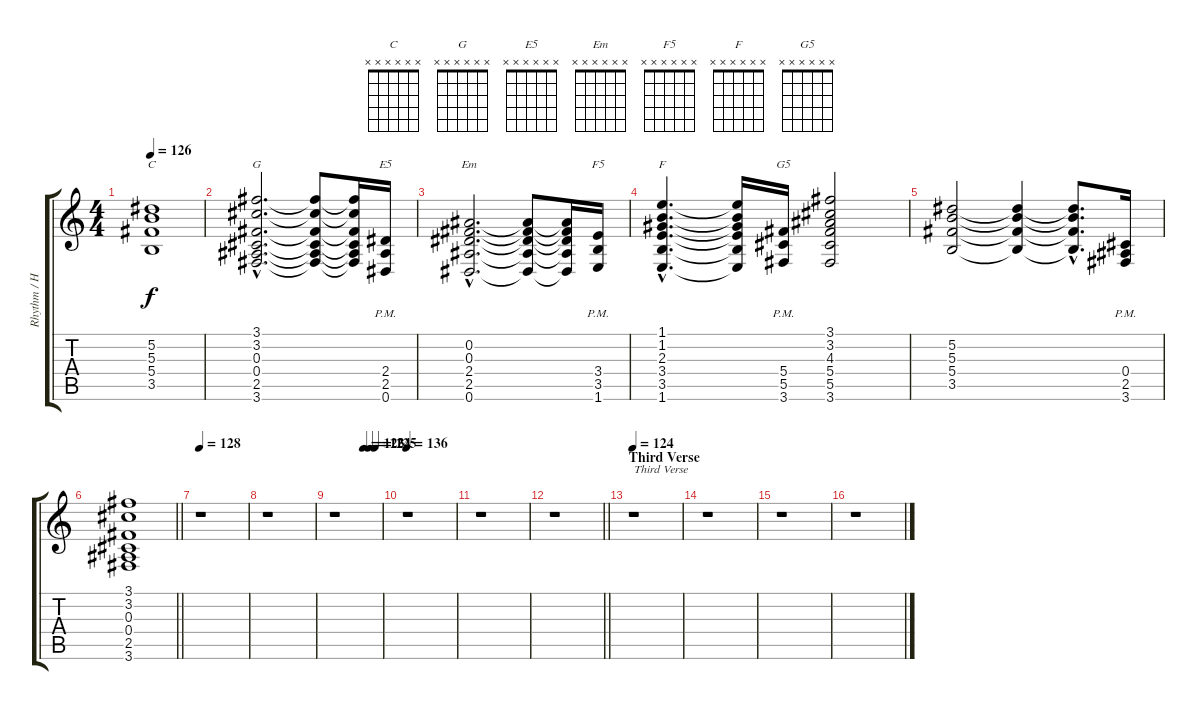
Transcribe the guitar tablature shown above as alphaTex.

\track ("Rhythm / Harmony Guitar 2" "Rhythm / H") {instrument overdrivenguitar}
\staff {score tabs}
\tuning (Eb4 Bb3 Gb3 Db3 Ab2 Eb2) {hide}
\chord ("C" x x x x x x) {firstfret 0}
\chord ("G" x x x x x x) {firstfret 0}
\chord ("E5" x x x x x x) {firstfret 0}
\chord ("Em" x x x x x x) {firstfret 0}
\chord ("F5" x x x x x x) {firstfret 0}
\chord ("F" x x x x x x) {firstfret 0}
\chord ("G5" x x x x x x) {firstfret 0}
\ts (4 4)
\tempo 126
\clef g2
\ks c
(5.2 5.3 5.4 3.5).1{ch "C" dy f} |
(3.1{hac} 3.2{hac} 0.3{hac} 0.4{hac} 2.5{hac} 3.6{hac}).2{d ch "G"} (3.1{t} 3.2{t} 0.3{t} 0.4{t} 2.5{t} 3.6{t}).8 (3.1{t} 3.2{t} 0.3{t} 0.4{t} 2.5{t} 3.6{t}).16 (2.4 2.5 0.6{pm}).16{ch "E5"} |
(0.2{hac} 0.3{hac} 2.4{hac} 2.5{hac} 0.6{hac}).2{d ch "Em"} (0.2{t} 0.3{t} 2.4{t} 2.5{t} 0.6{t}).8 (0.2{t} 0.3{t} 2.4{t} 2.5{t} 0.6{t}).16 (3.4 3.5 1.6{pm}).16{ch "F5"} |
(1.1{hac} 1.2{hac} 2.3{hac} 3.4{hac} 3.5{hac} 1.6{hac}).4{d ch "F"} (1.1{t} 1.2{t} 2.3{t} 3.4{t} 3.5{t} 1.6{t}).16 (5.4{pm} 5.5 3.6).16{ch "G5"} (3.1 3.2 4.3 5.4 5.5 3.6).2 |
(5.2 5.3 5.4 3.5).2 (5.2{t} 5.3{t} 5.4{t} 3.5{t}).4 (5.2{hac t} 5.3{hac t} 5.4{hac t} 3.5{hac t}).8{d} (0.4{pm} 2.5 3.6).16 |
\barLineRight lightlight
(3.1 3.2 0.3 0.4 2.5 3.6).1 |
\tempo 128
r.1 |
r.1 |
\tempo (123 0.625)
\tempo (124 0.75)
\tempo (125 0.875)
r.1 |
\tempo 136
r.1 |
r.1 |
\barLineRight lightlight
r.1 |
\section ("" "Third Verse")
\tempo 124
r.1{txt "Third Verse"} |
r.1 |
r.1 |
r.1
